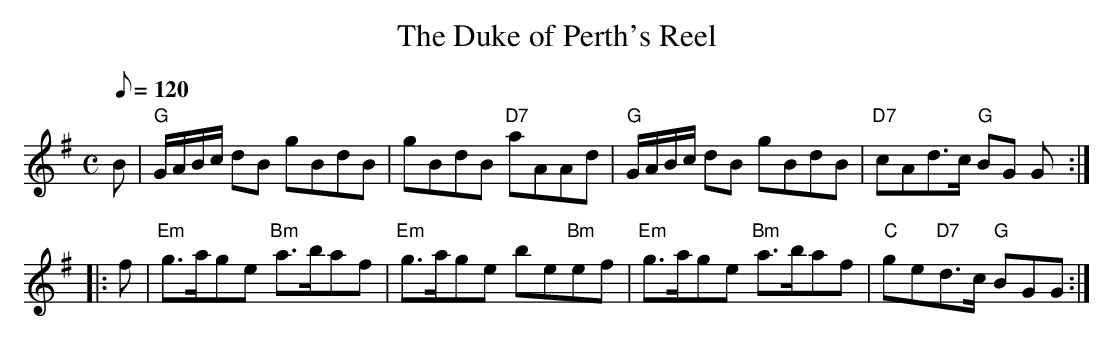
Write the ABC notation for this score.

X:1
T:Duke of Perth's Reel, The
M:C
L:1/8
Q:120
K:G
B|"G"G/2A/2B/2c/2 dB gBdB|gBdB "D7"aAAd|
"G"G/2A/2B/2c/2 dB gBdB|"D7"cAd>c "G"BG G::!
f|"Em"g>age "Bm"a>baf|"Em"g>age be"Bm"ef|
"Em"g>age "Bm"a>baf|"C"ge"D7"d>c "G"BGG:|
